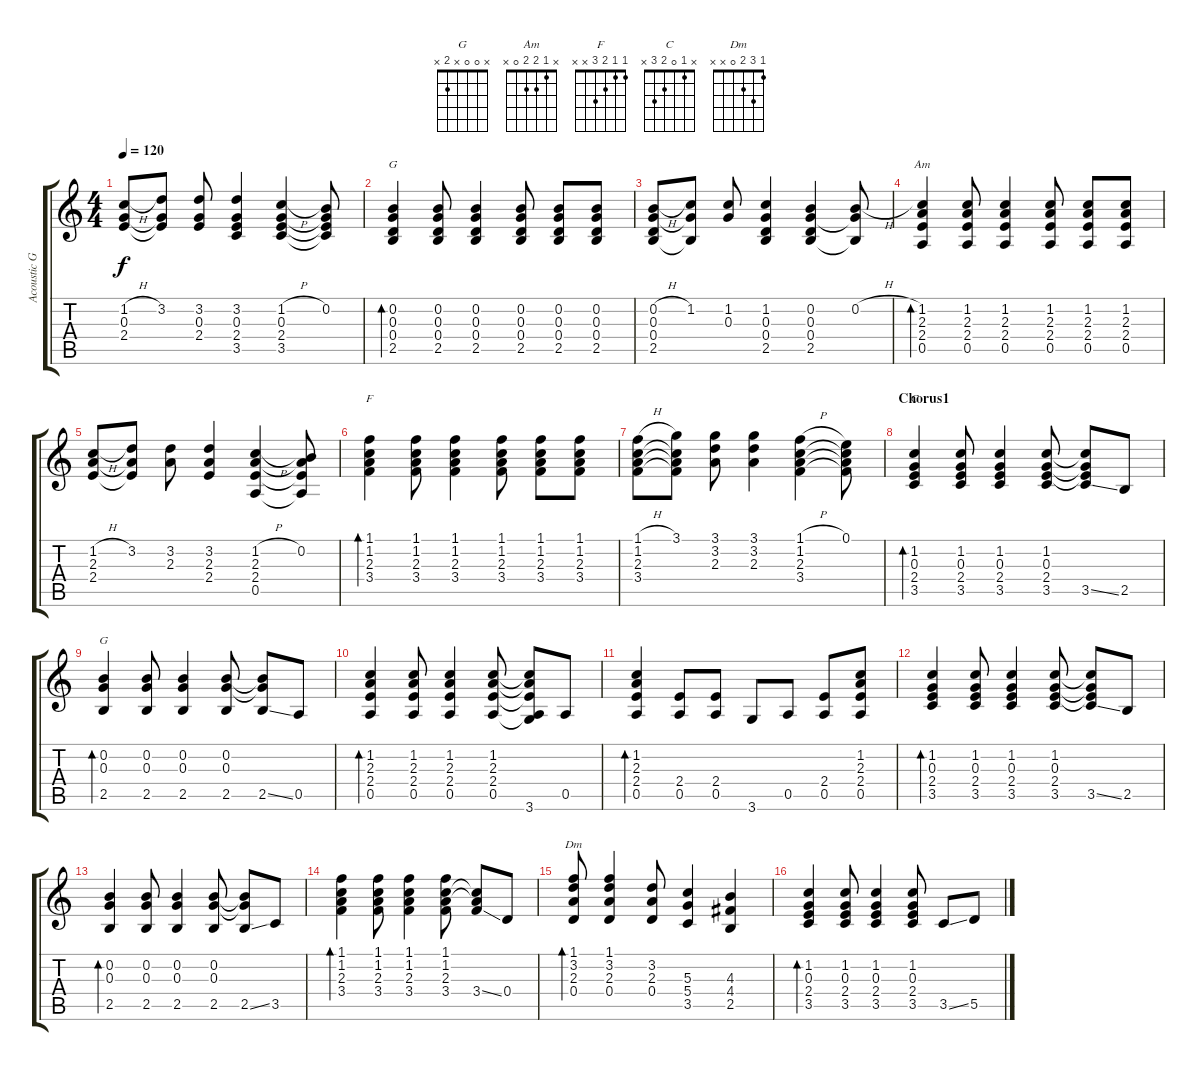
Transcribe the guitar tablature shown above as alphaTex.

\track ("Acoustic Guitar 2" "Acoustic G") {instrument acousticguitarsteel}
\staff {score tabs}
\tuning (E4 B3 G3 D3 A2 E2) {hide}
\chord ("G" 3 0 0 0 2 x)
\chord ("Am" x 1 2 2 0 x)
\chord ("F" 1 1 2 3 x x)
\chord ("C" x 1 0 2 3 x)
\chord ("G" x 0 0 x 2 x)
\chord ("Dm" 1 3 2 0 x x)
\ts (4 4)
\tempo 120
\clef g2
\ks c
(1.2{h} 0.3 2.4).8{dy f} (3.2 0.3{t} 2.4{t}).8 (3.2 0.3 2.4).8 (3.2 0.3 2.4 3.5).4 (1.2{h} 0.3 2.4 3.5).4 (0.2 0.3{t} 2.4{t} 3.5{t}).8 |
(0.2 0.3 0.4 2.5).4{bd 120 ch "G"} (0.2 0.3 0.4 2.5).8 (0.2 0.3 0.4 2.5).4 (0.2 0.3 0.4 2.5).8 (0.2 0.3 0.4 2.5).8 (0.2 0.3 0.4 2.5).8 |
(0.2{h} 0.3 0.4 2.5).8 (1.2 0.3{t} 2.5{t}).8 (1.2 0.3).8 (1.2 0.3 0.4 2.5).4 (0.2 0.3 0.4 2.5).4 (0.2{h} 0.3{t} 2.5{t}).8 |
(1.2 2.3 2.4 0.5).4{bd 120 ch "Am"} (1.2 2.3 2.4 0.5).8 (1.2 2.3 2.4 0.5).4 (1.2 2.3 2.4 0.5).8 (1.2 2.3 2.4 0.5).8 (1.2 2.3 2.4 0.5).8 |
(1.2{h} 2.3 2.4).8 (3.2 2.3{t} 2.4{t}).8 (3.2 2.3).8 (3.2 2.3 2.4).4 (1.2{h} 2.3 2.4 0.5).4 (0.2 2.3{t} 2.4{t} 0.5{t}).8 |
(1.1 1.2 2.3 3.4).4{bd 120 ch "F"} (1.1 1.2 2.3 3.4).8 (1.1 1.2 2.3 3.4).4 (1.1 1.2 2.3 3.4).8 (1.1 1.2 2.3 3.4).8 (1.1 1.2 2.3 3.4).8 |
(1.1{h} 1.2 2.3 3.4).8 (3.1 1.2{t} 2.3{t} 3.4{t}).8 (3.1 3.2 2.3).8 (3.1 3.2 2.3).4 (1.1{h} 1.2 2.3 3.4).4 (0.1 1.2{t} 2.3{t} 3.4{t}).8 |
\section ("" "Chorus1")
(1.2 0.3 2.4 3.5).4{bd 120 ch "C"} (1.2 0.3 2.4 3.5).8 (1.2 0.3 2.4 3.5).4 (1.2 0.3 2.4 3.5).8 (1.2{t} 0.3{t} 2.4{t} 3.5{ss}).8 2.5.8 |
(0.2 0.3 2.5).4{bd 120 ch "G"} (0.2 0.3 2.5).8 (0.2 0.3 2.5).4 (0.2 0.3 2.5).8 (0.2{t} 0.3{t} 2.5{ss}).8 0.5.8 |
(1.2 2.3 2.4 0.5).4{bd 120} (1.2 2.3 2.4 0.5).8 (1.2 2.3 2.4 0.5).4 (1.2 2.3 2.4 0.5).8 (1.2{t} 2.3{t} 2.4{t} 0.5{t} 3.6).8 0.5.8 |
(1.2 2.3 2.4 0.5).4{bd 120} (2.4 0.5).8 (2.4 0.5).8 3.6.8 0.5.8 (2.4 0.5).8 (1.2 2.3 2.4 0.5).8 |
(1.2 0.3 2.4 3.5).4{bd 120} (1.2 0.3 2.4 3.5).8 (1.2 0.3 2.4 3.5).4 (1.2 0.3 2.4 3.5).8 (1.2{t} 0.3{t} 2.4{t} 3.5{ss}).8 2.5.8 |
(0.2 0.3 2.5).4{bd 120} (0.2 0.3 2.5).8 (0.2 0.3 2.5).4 (0.2 0.3 2.5).8 (0.2{t} 0.3{t} 2.5{ss}).8 3.5.8 |
(1.1 1.2 2.3 3.4).4{bd 120} (1.1 1.2 2.3 3.4).8 (1.1 1.2 2.3 3.4).4 (1.1 1.2 2.3 3.4).8 (1.2{t} 2.3{t} 3.4{ss}).8 0.4.8 |
(1.1 3.2 2.3 0.4).8{bd 60 ch "Dm"} (1.1 3.2 2.3 0.4).4 (3.2 2.3 0.4).8 (5.3 5.4 3.5).4 (4.3 4.4 2.5).4 |
(1.2 0.3 2.4 3.5).4{bd 60} (1.2 0.3 2.4 3.5).8 (1.2 0.3 2.4 3.5).4 (1.2 0.3 2.4 3.5).8 3.5{ss}.8 5.5.8
